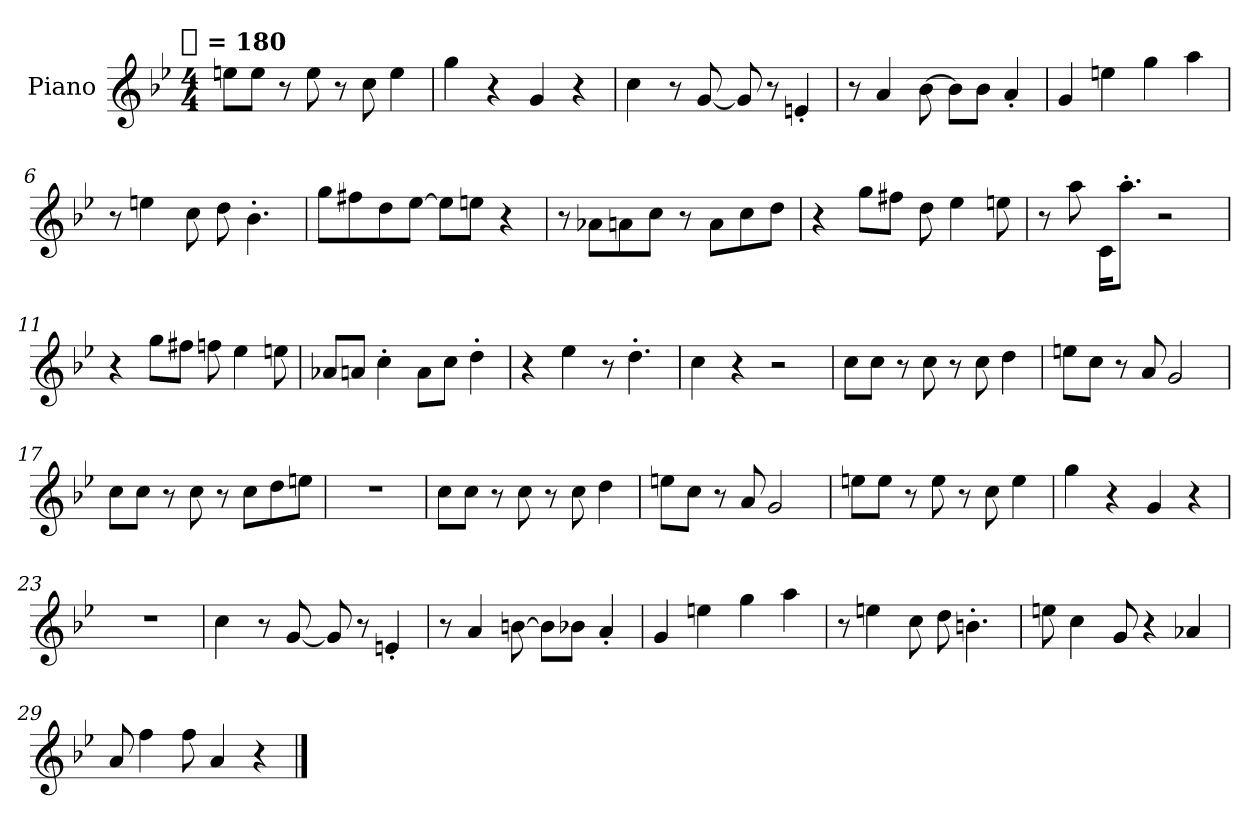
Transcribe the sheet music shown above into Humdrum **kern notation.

**kern
*part1
*staff1
*I"Piano
*I'Pno.
*clefG2
*k[b-e-]
!!LO:TX:omd:t=[quarter] = 180
*M4/4
*MM180
=1
8eenL
8eeJ
8r
8ee
8r
8cc
4ee
=2
4gg
4r
4g
4r
=3
4cc
8r
[8g
8g]
8r
4en'
=4
8r
4a
[8b-
8b-L]
8b-J
4a'
=5
4g
4een
4gg
4aa
!!LO:LB:g=z
=6
8r
4een
8cc
8dd
4.b-'
=7
8ggL
8ff#X
8dd
[8ee-J
8ee-L]
8eenJ
4r
=8
8r
8a-XL
8an
8ccJ
8r
8aL
8cc
8ddJ
=9
4r
8ggL
8ff#XJ
8dd
4ee-
8een
=10
8r
8aa
16cKL
8.aa'J
2r
!!LO:LB:g=z
=11
4r
8ggL
8ff#XJ
8ffn
4ee-
8een
=12
8a-XL
8anJ
4cc'
8aL
8ccJ
4dd'
=13
4r
4ee-
8r
4.dd'
=14
4cc
4r
2r
=15
8ccL
8ccJ
8r
8cc
8r
8cc
4dd
=16
8eenL
8ccJ
8r
8a
2g
!!LO:LB:g=z
=17
8ccL
8ccJ
8r
8cc
8r
8ccL
8dd
8eenJ
=18
1r
=19
8ccL
8ccJ
8r
8cc
8r
8cc
4dd
=20
8eenL
8ccJ
8r
8a
2g
=21
8eenL
8eeJ
8r
8ee
8r
8cc
4ee
=22
4gg
4r
4g
4r
!!LO:LB:g=z
=23
1r
=24
4cc
8r
[8g
8g]
8r
4en'
=25
8r
4a
[8bn
8bL]
8b-XJ
4a'
=26
4g
4een
4gg
4aa
=27
8r
4een
8cc
8dd
4.bn'
=28
8een
4cc
8g
4r
4a-X
!!LO:LB:g=z
=29
8a
4ff
8ff
4a
4r
==
*-
